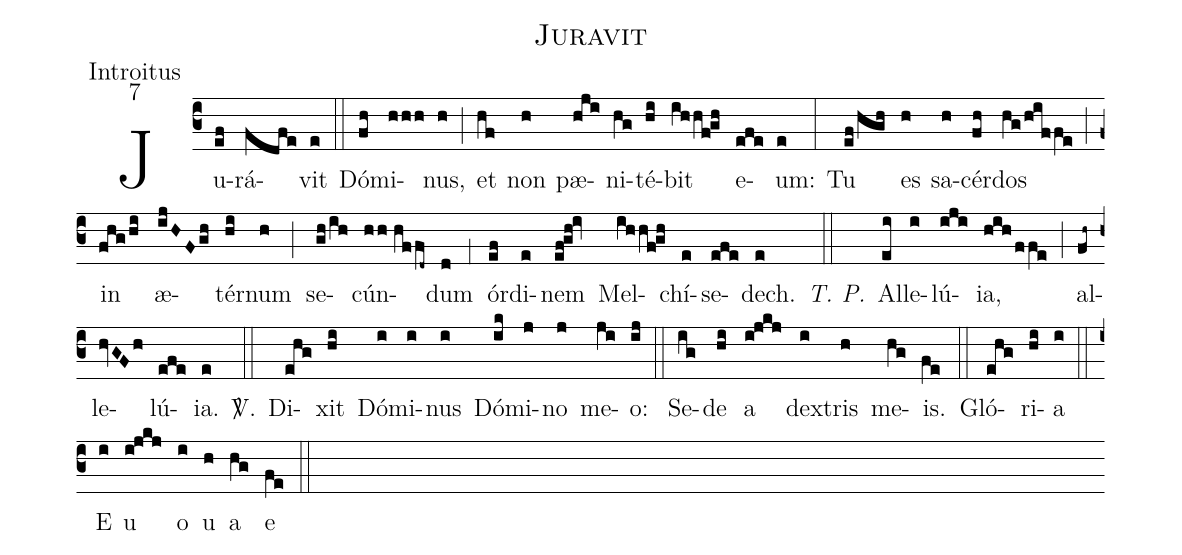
name:Juravit;
office-part:Introitus;
mode:7;
%%
(c3) Ju(ef)rá(fdfe)vit(e) (::) Dó(fh)mi(hhh)nus,(h) (;) et(hf) non(h) pæ(hji)ni(hg)té(hi)bit(ihhf!gh) e(efe)um:(e) (:) Tu(ef/hgh) es(h) sa(h)cér(fh)dos(hg/hiffe) (;) in(fhg/hi) æ(ijHF/gh)tér(hi)num(h) (;) se(gh/ih)cún(hh//hffd~)dum(d) (;1) ór(ef)di(e)nem(ef!gh!iv) Mel(ihhf!gh)chí(e)se(efe)dech.(e) <i>T. P.</i>(::) Al(ei)le(i)lú(iji)ia,(hih/ffe) (;) al(fh~)le(hvGFh)lú(efe)ia.(e) <sp>V/</sp>.(::) Di(ehg)xit(hi) Dó(i)mi(i)nus(i) Dó(ik)mi(j)no(j) me(ji)o:(ij) (::) Se(ig)de(hi) a(i!jkj) dex(i)tris(h) me(hg)is.(fe) (::) Gló(ehg)ri(hi)a(i) (::) E(i) u(i!jkj) o(i) u(h) a(hg) e(fe) (::)
